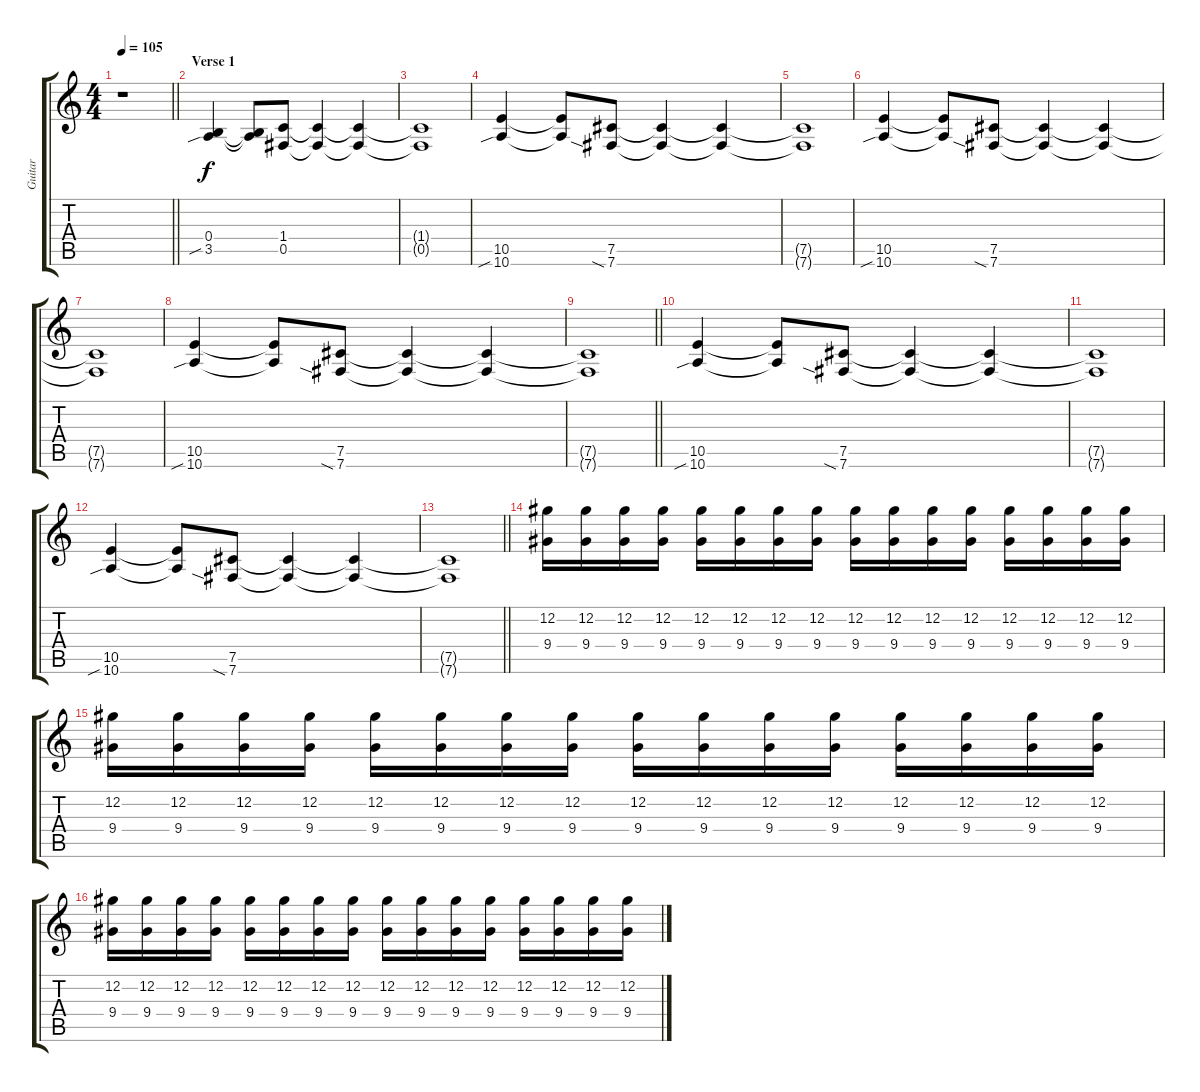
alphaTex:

\track ("Guitar" "Guitar") {instrument overdrivenguitar}
\staff {score tabs}
\tuning (Db4 Ab3 E3 B2 Gb2 B1) {hide}
\ts (4 4)
\tempo 105
\clef g2
\barLineRight lightlight
\ks c
r.1{dy f instrument electricguitarclean} |
\section ("" "Verse 1")
(0.4 3.5{sib}).4{instrument electricguitarclean} (0.4{t} 3.5{t}).8 (1.4 0.5).8 (1.4{t} 0.5{t}).4 (1.4{t} 0.5{t}).4 |
(1.4{t} 0.5{t}).1 |
(10.5 10.6{sib}).4 (10.5{t} 10.6{t}).8 (7.5 7.6{sia}).8 (7.5{t} 7.6{t}).4 (7.5{t} 7.6{t}).4 |
(7.5{t} 7.6{t}).1 |
(10.5 10.6{sib}).4 (10.5{t} 10.6{t}).8 (7.5 7.6{sia}).8 (7.5{t} 7.6{t}).4 (7.5{t} 7.6{t}).4 |
(7.5{t} 7.6{t}).1 |
(10.5 10.6{sib}).4 (10.5{t} 10.6{t}).8 (7.5 7.6{sia}).8 (7.5{t} 7.6{t}).4 (7.5{t} 7.6{t}).4 |
\barLineRight lightlight
(7.5{t} 7.6{t}).1 |
(10.5 10.6{sib}).4 (10.5{t} 10.6{t}).8 (7.5 7.6{sia}).8 (7.5{t} 7.6{t}).4 (7.5{t} 7.6{t}).4 |
(7.5{t} 7.6{t}).1 |
(10.5 10.6{sib}).4 (10.5{t} 10.6{t}).8 (7.5 7.6{sia}).8 (7.5{t} 7.6{t}).4 (7.5{t} 7.6{t}).4 |
\barLineRight lightlight
(7.5{t} 7.6{t}).1 |
(12.2 9.4).16{instrument overdrivenguitar} (12.2 9.4).16 (12.2 9.4).16 (12.2 9.4).16 (12.2 9.4).16 (12.2 9.4).16 (12.2 9.4).16 (12.2 9.4).16 (12.2 9.4).16 (12.2 9.4).16 (12.2 9.4).16 (12.2 9.4).16 (12.2 9.4).16 (12.2 9.4).16 (12.2 9.4).16 (12.2 9.4).16 |
(12.2 9.4).16 (12.2 9.4).16 (12.2 9.4).16 (12.2 9.4).16 (12.2 9.4).16 (12.2 9.4).16 (12.2 9.4).16 (12.2 9.4).16 (12.2 9.4).16 (12.2 9.4).16 (12.2 9.4).16 (12.2 9.4).16 (12.2 9.4).16 (12.2 9.4).16 (12.2 9.4).16 (12.2 9.4).16 |
(12.2 9.4).16 (12.2 9.4).16 (12.2 9.4).16 (12.2 9.4).16 (12.2 9.4).16 (12.2 9.4).16 (12.2 9.4).16 (12.2 9.4).16 (12.2 9.4).16 (12.2 9.4).16 (12.2 9.4).16 (12.2 9.4).16 (12.2 9.4).16 (12.2 9.4).16 (12.2 9.4).16 (12.2 9.4).16
